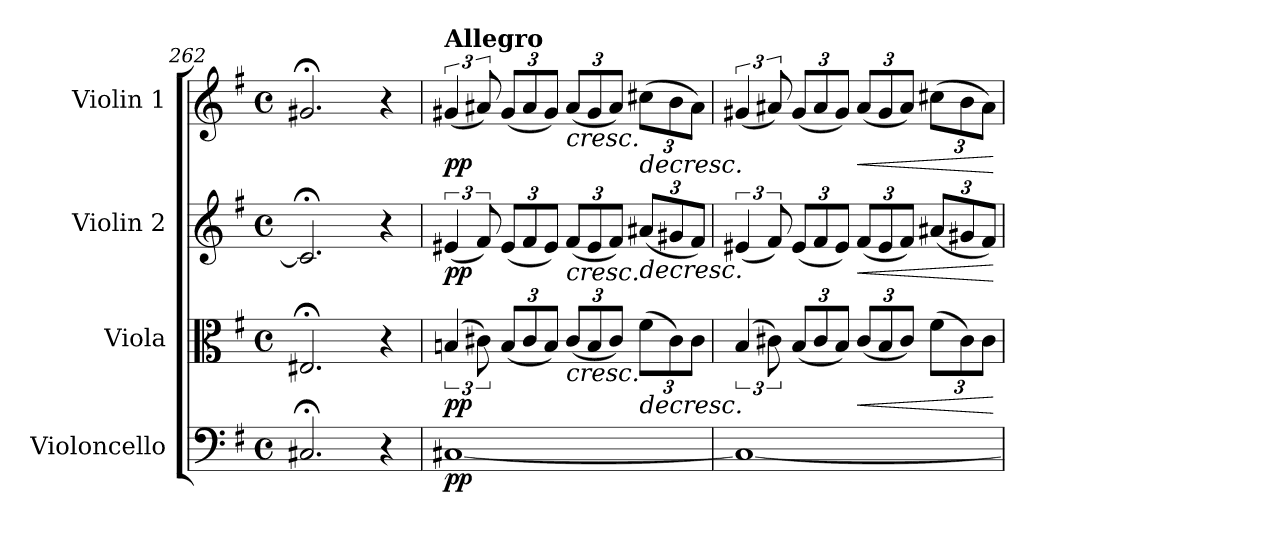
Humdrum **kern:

**kern	**dynam	**kern	**dynam	**kern	**dynam	**kern	**dynam
*part4	*part4	*part3	*part3	*part2	*part2	*part1	*part1
*staff4	*staff4	*staff3	*staff3	*staff2	*staff2	*staff1	*staff1
*I"Violoncello	*	*I"Viola	*	*I"Violin 2	*	*I"Violin 1	*
*I'Vc	*	*I'Vla	*	*I'Vln	*	*I'Vln	*
*clefF4	*	*clefC3	*	*clefG2	*	*clefG2	*
*k[f#]	*	*k[f#]	*	*k[f#]	*	*k[f#]	*
*M4/4	*	*M4/4	*	*M4/4	*	*M4/4	*
*met(c)	*	*met(c)	*	*met(c)	*	*met(c)	*
=262	=262	=262	=262	=262	=262	=262	=262
2.C#X;</	.	2.E#X;</	.	2.c#;</]	.	2.g#X;</	.
4r	.	4r	.	4r	.	4r	.
=263	=263	=263	=263	=263	=263	=263	=263
!	!	!	!	!	!	!LO:TX:a:B:t=Allegro	!
!	!LO:DY:b	!	!LO:DY:b	!	!LO:DY:b	!	!LO:DY:b
[1C#X	pp	(6Bn/	pp	(6e#X/	pp	(6g#X/	pp
.	.	12c#X\)	.	12f#/)	.	12a#X/)	.
*	*	*Xbrackettup	*	*Xbrackettup	*	*Xbrackettup	*
.	.	(12B/L	.	(12e#/L	.	(12g#/L	.
.	.	12c#/	.	12f#/	.	12a#/	.
.	.	12B/J)	.	12e#/J)	.	12g#/J)	.
!	!	!	!LO:HP:b	!	!LO:HP:b	!	!LO:HP:b
.	.	(12c#/L	<	(12f#/L	<	(12a#/L	<
.	.	12B/	.	12e#/	.	12g#/	.
.	.	12c#/J)	.	12f#/J)	.	12a#/J)	.
!	!	!	!LO:HP:b	!	!LO:HP:b	!	!LO:HP:b
.	.	(12f#\L	>	(12a#X/L	>	(12cc#X\L	>
.	.	12c#\)	.	12g#X/	.	12b\	.
.	.	12c#\J	.	12f#/J)	.	12a#\J)	.
.	.	.	[	.	[	.	[
=264	=264	=264	=264	=264	=264	=264	=264
*	*	*brackettup	*	*brackettup	*	*brackettup	*
1C#_	.	(6B/	.	(6e#X/	.	(6g#X/	.
.	.	12c#X\)	.	12f#/)	.	12a#X/)	.
*	*	*Xbrackettup	*	*Xbrackettup	*	*Xbrackettup	*
.	.	(12B/L	.	(12e#/L	.	(12g#/L	.
.	.	12c#/	.	12f#/	.	12a#/	.
.	.	12B/J)	.	12e#/J)	.	12g#/J)	.
!	!	!	!LO:HP:b	!	!LO:HP:b	!	!LO:HP:b
.	.	(12c#/L	<	(12f#/L	<	(12a#/L	<
.	.	12B/	.	12e#/	.	12g#/	.
.	.	12c#/J)	.	12f#/J)	.	12a#/J)	.
.	.	(12f#\L	]	(12a#X/L	]	(12cc#X\L	]
.	.	12c#\)	.	12g#X/	.	12b\	.
.	.	12c#\J	.	12f#/J)	.	12a#\J)	.
.	.	.	[	.	[	.	[
=	=	=	=	=	=	=	=
*-	*-	*-	*-	*-	*-	*-	*-
